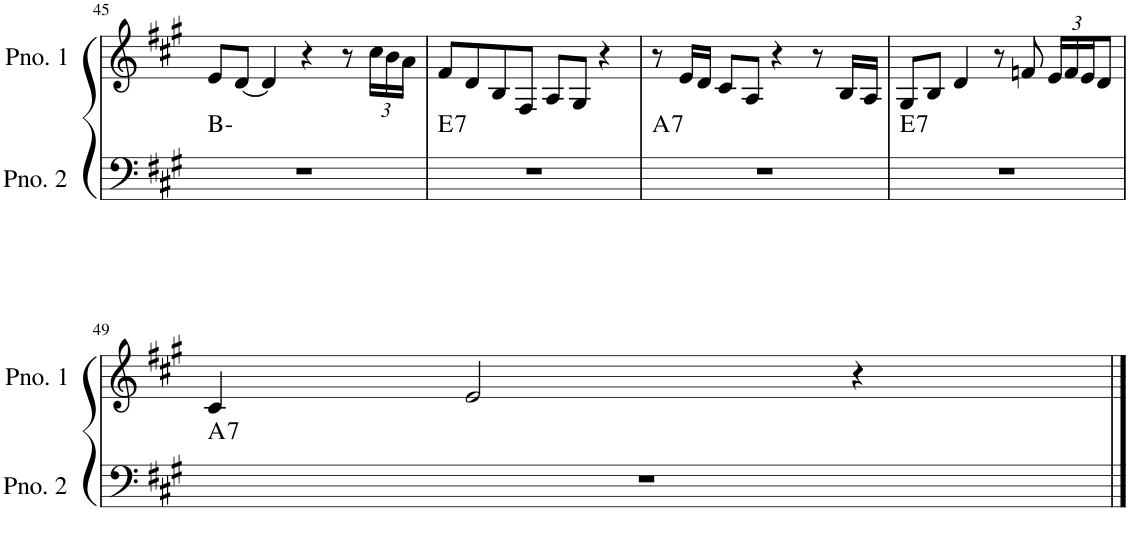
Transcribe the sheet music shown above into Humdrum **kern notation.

**kern	**harte	**kern
*part2	*part2	*part1
*staff2	*	*staff1
*I"ピアノ 2	*	*I"ピアノ 1
!!LO:PB:g=z
*clefF4	*	*clefG2
*k[f#c#g#]	*	*k[f#c#g#]
*M4/4	*	*M4/4
=45	=45	=45
1r	B:min	8e/L
.	.	[8d/J
.	.	4d/]
.	.	4r
.	.	8r
*	*	*Xbrackettup
.	.	24cc#\LL
.	.	24b\
.	.	24a\JJ
=46	=46	=46
!	!LO:H:kt=7	!
1r	E:7	8f#/L
.	.	8d/
.	.	8B/
.	.	8F#/J
.	.	8A/L
.	.	8G#/J
.	.	4r
=47	=47	=47
!	!LO:H:kt=7	!
1r	A:7	8r
.	.	16e/LL
.	.	16d/JJ
.	.	8c#/L
.	.	8A/J
.	.	4r
.	.	8r
.	.	16B/LL
.	.	16A/JJ
=48	=48	=48
!	!LO:H:kt=7	!
1r	E:7	8G#/L
.	.	8B/J
.	.	4d/
.	.	8r
.	.	8fn/
.	.	24e/LL
.	.	24f/
.	.	24e/J
.	.	8d/J
!!LO:LB:g=z
=49	=49	=49
!	!LO:H:kt=7	!
1r	A:7	4c#/
.	.	2e/
.	.	4r
==	==	==
*-	*-	*-
